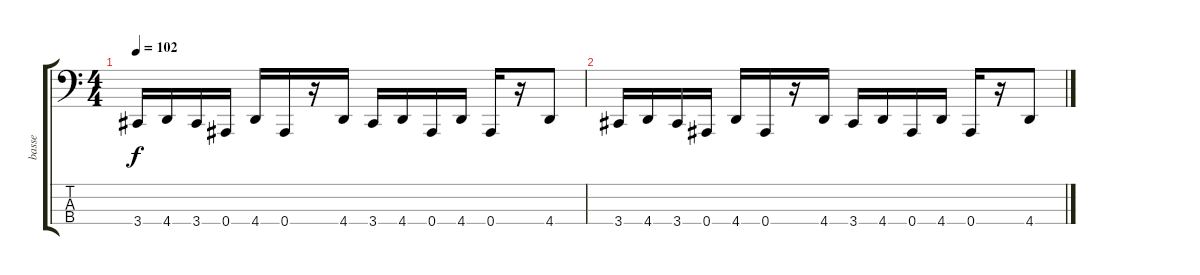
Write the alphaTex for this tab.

\track ("basse" "basse") {instrument electricbassfinger}
\staff {score tabs}
\tuning (Eb2 Bb1 F1 Bb0) {hide}
\ts (4 4)
\tempo 102
\clef f4
\ks c
3.4.16{dy f} 4.4.16 3.4.16 0.4.16 4.4.16 0.4.16 r.16 4.4.16 3.4.16 4.4.16 0.4.16 4.4.16 0.4.16 r.16 4.4.8 |
3.4.16 4.4.16 3.4.16 0.4.16 4.4.16 0.4.16 r.16 4.4.16 3.4.16 4.4.16 0.4.16 4.4.16 0.4.16 r.16 4.4.8
